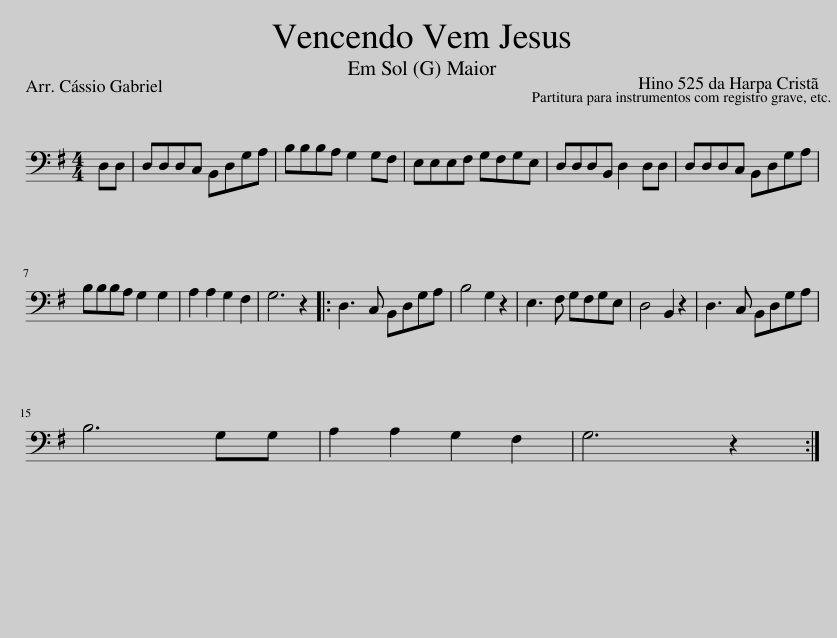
X:1
L:1/8
M:4/4
I:linebreak $
K:none
V:1 bass transpose=-19
V:1
[K:G] D,D, | D,D,D,C, B,,D,G,A, | B,B,B,A, G,2 G,F, | E,E,E,F, G,F,G,E, | D,D,D,B,, D,2 D,D, | %5
 D,D,D,C, B,,D,G,A, |$ B,B,B,A, G,2 G,2 | A,2 A,2 G,2 F,2 | G,6 z2 |: D,3 C, B,,D,G,A, | %10
 B,4 G,2 z2 | E,3 F, G,F,G,E, | D,4 B,,2 z2 | D,3 C, B,,D,G,A, |$ B,6 G,G, | %15
 A,2 A,2 G,2 F,2 | G,6 z2 :| %17
